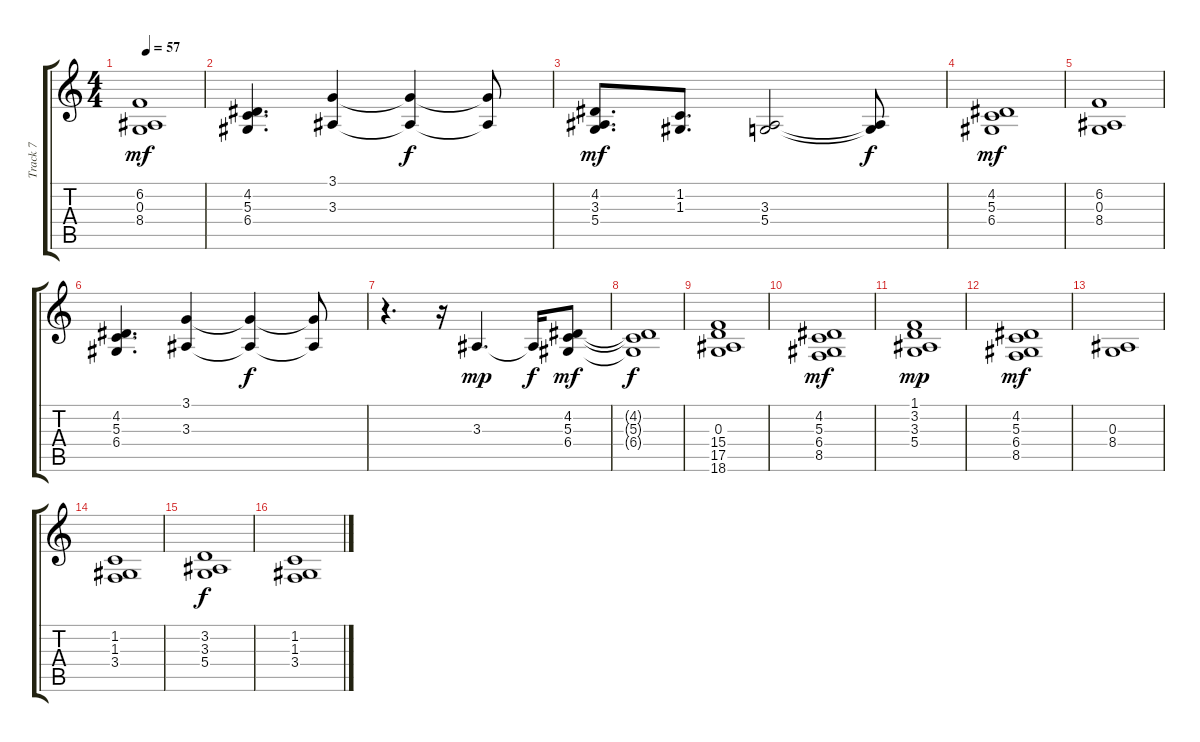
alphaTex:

\track ("Track 7" "Track 7") {instrument pad2warm}
\staff {score tabs}
\tuning (E4 B3 G3 D3 A2 E2) {hide}
\ts (4 4)
\tempo 57
\clef g2
\ks c
(6.2 0.3 8.4).1{dy mf} |
(4.2 5.3 6.4).4{d} (3.1 3.3).4 (3.1{t} 3.3{t}).4{dy f} (3.1{t} 3.3{t}).8 |
(4.2 3.3 5.4).8{d dy mf} (1.2 1.3).8{d} (3.3 5.4).2 (3.3{t} 5.4{t}).8{dy f} |
(4.2 5.3 6.4).1{dy mf} |
(6.2 0.3 8.4).1 |
(4.2 5.3 6.4).4{d} (3.1 3.3).4 (3.1{t} 3.3{t}).4{dy f} (3.1{t} 3.3{t}).8 |
r.4{d} r.16 3.3.4{d dy mp} 3.3{t}.16{dy f} (4.2 5.3 6.4).8{dy mf} |
(4.2{t} 5.3{t} 6.4{t}).1{dy f} |
(0.3 15.4 17.5 18.6).1 |
(4.2 5.3 6.4 8.5).1{dy mf} |
(1.1 3.2 3.3 5.4).1{dy mp} |
(4.2 5.3 6.4 8.5).1{dy mf} |
(0.3 8.4).1 |
(1.2 1.3 3.4).1 |
(3.2 3.3 5.4).1{dy f} |
(1.2 1.3 3.4).1
